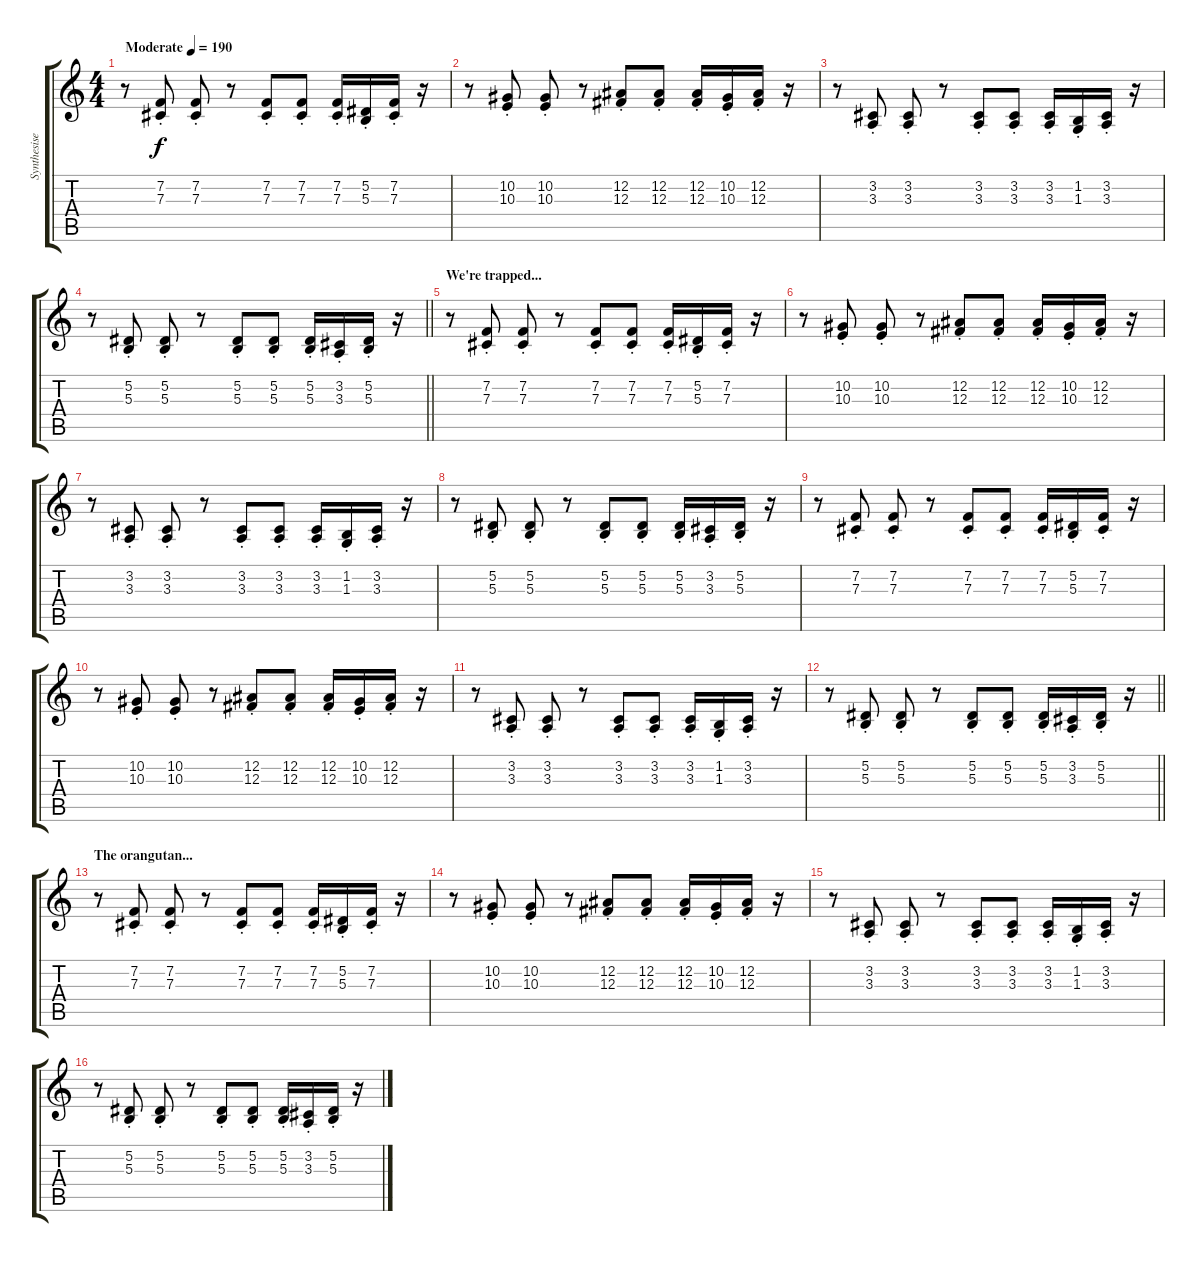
\track ("Synthesiser One" "Synthesise") {instrument lead1square}
\staff {score tabs}
\tuning (Eb4 Bb3 Gb3 Db3 Ab2 Db2) {hide}
\ts (4 4)
\tempo (190 "Moderate")
\clef g2
\ks c
r.8{dy f instrument lead1square} (7.2{st} 7.3{st}).8 (7.2{st} 7.3{st}).8 r.8 (7.2{st} 7.3{st}).8 (7.2{st} 7.3{st}).8 (7.2{st} 7.3{st}).16 (5.2{st} 5.3{st}).16 (7.2{st} 7.3{st}).16 r.16 |
r.8 (10.2{st} 10.3{st}).8 (10.2{st} 10.3{st}).8 r.8 (12.2{st} 12.3{st}).8 (12.2{st} 12.3{st}).8 (12.2{st} 12.3{st}).16 (10.2{st} 10.3{st}).16 (12.2{st} 12.3{st}).16 r.16 |
r.8 (3.2{st} 3.3{st}).8 (3.2{st} 3.3{st}).8 r.8 (3.2{st} 3.3{st}).8 (3.2{st} 3.3{st}).8 (3.2{st} 3.3{st}).16 (1.2{st} 1.3{st}).16 (3.2{st} 3.3{st}).16 r.16 |
\barLineRight lightlight
r.8 (5.2{st} 5.3{st}).8 (5.2{st} 5.3{st}).8 r.8 (5.2{st} 5.3{st}).8 (5.2{st} 5.3{st}).8 (5.2{st} 5.3{st}).16 (3.2{st} 3.3{st}).16 (5.2{st} 5.3{st}).16 r.16 |
\section ("" "We're trapped...")
r.8 (7.2{st} 7.3{st}).8 (7.2{st} 7.3{st}).8 r.8 (7.2{st} 7.3{st}).8 (7.2{st} 7.3{st}).8 (7.2{st} 7.3{st}).16 (5.2{st} 5.3{st}).16 (7.2{st} 7.3{st}).16 r.16 |
r.8 (10.2{st} 10.3{st}).8 (10.2{st} 10.3{st}).8 r.8 (12.2{st} 12.3{st}).8 (12.2{st} 12.3{st}).8 (12.2{st} 12.3{st}).16 (10.2{st} 10.3{st}).16 (12.2{st} 12.3{st}).16 r.16 |
r.8 (3.2{st} 3.3{st}).8 (3.2{st} 3.3{st}).8 r.8 (3.2{st} 3.3{st}).8 (3.2{st} 3.3{st}).8 (3.2{st} 3.3{st}).16 (1.2{st} 1.3{st}).16 (3.2{st} 3.3{st}).16 r.16 |
r.8 (5.2{st} 5.3{st}).8 (5.2{st} 5.3{st}).8 r.8 (5.2{st} 5.3{st}).8 (5.2{st} 5.3{st}).8 (5.2{st} 5.3{st}).16 (3.2{st} 3.3{st}).16 (5.2{st} 5.3{st}).16 r.16 |
r.8 (7.2{st} 7.3{st}).8 (7.2{st} 7.3{st}).8 r.8 (7.2{st} 7.3{st}).8 (7.2{st} 7.3{st}).8 (7.2{st} 7.3{st}).16 (5.2{st} 5.3{st}).16 (7.2{st} 7.3{st}).16 r.16 |
r.8 (10.2{st} 10.3{st}).8 (10.2{st} 10.3{st}).8 r.8 (12.2{st} 12.3{st}).8 (12.2{st} 12.3{st}).8 (12.2{st} 12.3{st}).16 (10.2{st} 10.3{st}).16 (12.2{st} 12.3{st}).16 r.16 |
r.8 (3.2{st} 3.3{st}).8 (3.2{st} 3.3{st}).8 r.8 (3.2{st} 3.3{st}).8 (3.2{st} 3.3{st}).8 (3.2{st} 3.3{st}).16 (1.2{st} 1.3{st}).16 (3.2{st} 3.3{st}).16 r.16 |
\barLineRight lightlight
r.8 (5.2{st} 5.3{st}).8 (5.2{st} 5.3{st}).8 r.8 (5.2{st} 5.3{st}).8 (5.2{st} 5.3{st}).8 (5.2{st} 5.3{st}).16 (3.2{st} 3.3{st}).16 (5.2{st} 5.3{st}).16 r.16 |
\section ("" "The orangutan...")
r.8 (7.2{st} 7.3{st}).8 (7.2{st} 7.3{st}).8 r.8 (7.2{st} 7.3{st}).8 (7.2{st} 7.3{st}).8 (7.2{st} 7.3{st}).16 (5.2{st} 5.3{st}).16 (7.2{st} 7.3{st}).16 r.16 |
r.8 (10.2{st} 10.3{st}).8 (10.2{st} 10.3{st}).8 r.8 (12.2{st} 12.3{st}).8 (12.2{st} 12.3{st}).8 (12.2{st} 12.3{st}).16 (10.2{st} 10.3{st}).16 (12.2{st} 12.3{st}).16 r.16 |
r.8 (3.2{st} 3.3{st}).8 (3.2{st} 3.3{st}).8 r.8 (3.2{st} 3.3{st}).8 (3.2{st} 3.3{st}).8 (3.2{st} 3.3{st}).16 (1.2{st} 1.3{st}).16 (3.2{st} 3.3{st}).16 r.16 |
r.8 (5.2{st} 5.3{st}).8 (5.2{st} 5.3{st}).8 r.8 (5.2{st} 5.3{st}).8 (5.2{st} 5.3{st}).8 (5.2{st} 5.3{st}).16 (3.2{st} 3.3{st}).16 (5.2{st} 5.3{st}).16 r.16
